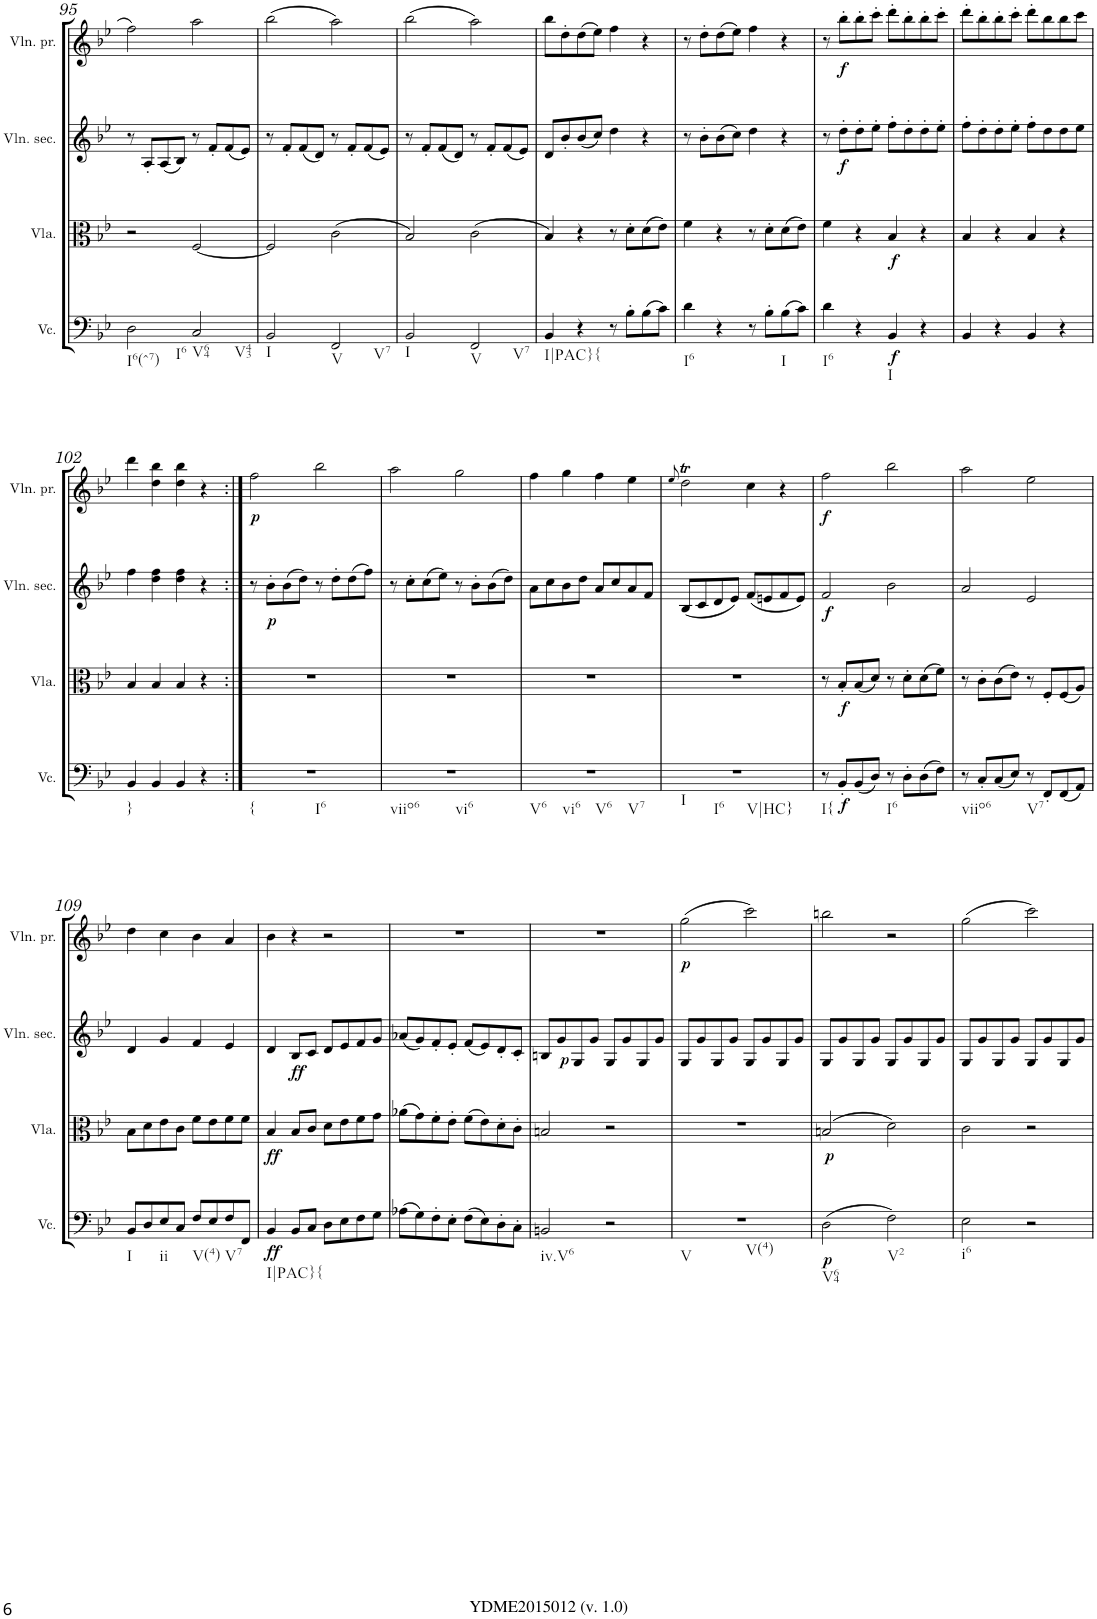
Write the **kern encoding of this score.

**kern	**dynam	**kern	**dynam	**kern	**dynam	**kern	**dynam
*part4	*part4	*part3	*part3	*part2	*part2	*part1	*part1
*staff4	*staff4	*staff3	*staff3	*staff2	*staff2	*staff1	*staff1
*I"Violoncelle	*	*I"Viola	*	*I"Violino secondo	*	*I"Violino primo	*
*I'Vc.	*	*I'Vla.	*	*I'Vln. sec.	*	*I'Vln. pr.	*
!!LO:PB:g=z
*clefF4	*	*clefC3	*	*clefG2	*	*clefG2	*
*k[b-e-]	*	*k[b-e-]	*	*k[b-e-]	*	*k[b-e-]	*
*M2/2	*	*M2/2	*	*M2/2	*	*M2/2	*
=95	=95	=95	=95	=95	=95	=95	=95
!LO:TX:b:t=I6(^7)	!	!	!	!	!	!	!
!LO:TX:b:t=I6	!	!	!	!	!	!	!
2D\	.	2r	.	8r	.	2ff\	.
.	.	.	.	8A'/L	.	.	.
.	.	.	.	(<8A/	.	.	.
.	.	.	.	8B-/J)	.	.	.
!LO:TX:b:t=V64	!	!	!	!	!	!	!
!LO:TX:b:t=V43	!	!	!	!	!	!	!
2C/	.	[2F/	.	8r	.	2aa\	.
.	.	.	.	8f'/L	.	.	.
.	.	.	.	(<8f/	.	.	.
.	.	.	.	8e-/J)	.	.	.
=96	=96	=96	=96	=96	=96	=96	=96
!LO:TX:b:t=I	!	!	!	!	!	!	!
2BB-/	.	2F/]	.	8r	.	(>2bb-\	.
.	.	.	.	8f'/L	.	.	.
.	.	.	.	(<8f/	.	.	.
.	.	.	.	8d/J)	.	.	.
!LO:TX:b:t=V	!	!	!	!	!	!	!
!LO:TX:b:t=V7	!	!	!	!	!	!	!
2FF/	.	(>2c\	.	8r	.	2aa\)	.
.	.	.	.	8f'/L	.	.	.
.	.	.	.	(<8f/	.	.	.
.	.	.	.	8e-/J)	.	.	.
=97	=97	=97	=97	=97	=97	=97	=97
!LO:TX:b:t=I	!	!	!	!	!	!	!
2BB-/	.	2B-/)	.	8r	.	(>2bb-\	.
.	.	.	.	8f'/L	.	.	.
.	.	.	.	(<8f/	.	.	.
.	.	.	.	8d/J)	.	.	.
!LO:TX:b:t=V	!	!	!	!	!	!	!
!LO:TX:b:t=V7	!	!	!	!	!	!	!
2FF/	.	(>2c\	.	8r	.	2aa\)	.
.	.	.	.	8f'/L	.	.	.
.	.	.	.	(<8f/	.	.	.
.	.	.	.	8e-/J)	.	.	.
=98	=98	=98	=98	=98	=98	=98	=98
!LO:TX:b:t=I|PAC}{	!	!	!	!	!	!	!
4BB-/	.	4B-/)	.	8d/L	.	8bb-\L	.
.	.	.	.	8b-'/	.	8dd'\	.
4r	.	4r	.	(<8b-/	.	(>8dd\	.
.	.	.	.	8cc/J)	.	8ee-\J)	.
8r	.	8r	.	4dd\	.	4ff\	.
8B-'\L	.	8d'\L	.	.	.	.	.
(>8B-\	.	(>8d\	.	4r	.	4r	.
8c\J)	.	8e-\J)	.	.	.	.	.
=99	=99	=99	=99	=99	=99	=99	=99
!LO:TX:b:t=I6	!	!	!	!	!	!	!
4d\	.	4f\	.	8r	.	8r	.
.	.	.	.	8b-'\L	.	8dd'\L	.
4r	.	4r	.	(>8b-\	.	(>8dd\	.
.	.	.	.	8cc\J)	.	8ee-\J)	.
8r	.	8r	.	4dd\	.	4ff\	.
8B-'\L	.	8d'\L	.	.	.	.	.
!LO:TX:b:t=I	!	!	!	!	!	!	!
(>8B-\	.	(>8d\	.	4r	.	4r	.
8c\J)	.	8e-\J)	.	.	.	.	.
=100	=100	=100	=100	=100	=100	=100	=100
!LO:TX:b:t=I6	!	!	!	!	!	!	!
4d\	.	4f\	.	8r	.	8r	.
!	!	!	!	!	!LO:DY:b	!	!LO:DY:b
.	.	.	.	8dd'\L	f	8bb-'\L	f
4r	.	4r	.	8dd'\	.	8bb-'\	.
.	.	.	.	8ee-'\J	.	8ccc'\J	.
!LO:TX:b:t=I	!	!	!	!	!	!	!
!	!LO:DY:b	!	!LO:DY:b	!	!	!	!
4BB-/	f	4B-/	f	8ff'\L	.	8ddd'\L	.
.	.	.	.	8dd'\	.	8bb-'\	.
4r	.	4r	.	8dd'\	.	8bb-'\	.
.	.	.	.	8ee-'\J	.	8ccc'\J	.
=101	=101	=101	=101	=101	=101	=101	=101
4BB-/	.	4B-/	.	8ff'\L	.	8ddd'\L	.
.	.	.	.	8dd'\	.	8bb-'\	.
4r	.	4r	.	8dd'\	.	8bb-'\	.
.	.	.	.	8ee-'\J	.	8ccc'\J	.
4BB-/	.	4B-/	.	8ff'\L	.	8ddd'\L	.
.	.	.	.	8dd\	.	8bb-\	.
4r	.	4r	.	8dd\	.	8bb-\	.
.	.	.	.	8ee-\J	.	8ccc\J	.
!!LO:LB:g=z
=102	=102	=102	=102	=102	=102	=102	=102
!LO:TX:b:t=}	!	!	!	!	!	!	!
4BB-/	.	4B-/	.	4ff\	.	4ddd\	.
4BB-/	.	4B-/	.	4dd\ 4ff\	.	4dd\ 4bb-\	.
4BB-/	.	4B-/	.	4dd\ 4ff\	.	4dd\ 4bb-\	.
4r	.	4r	.	4r	.	4r	.
=103:|!	=103:|!	=103:|!	=103:|!	=103:|!	=103:|!	=103:|!	=103:|!
!LO:TX:b:t={	!	!	!	!	!	!	!
!LO:TX:b:t=I6	!	!	!	!	!	!	!
!	!	!	!	!	!	!	!LO:DY:b
1r	.	1r	.	8r	.	2ff\	p
!	!	!	!	!	!LO:DY:b	!	!
.	.	.	.	8b-'\L	p	.	.
.	.	.	.	(>8b-\	.	.	.
.	.	.	.	8dd\J)	.	.	.
.	.	.	.	8r	.	2bb-\	.
.	.	.	.	8dd'\L	.	.	.
.	.	.	.	(>8dd\	.	.	.
.	.	.	.	8ff\J)	.	.	.
=104	=104	=104	=104	=104	=104	=104	=104
!LO:TX:b:t=viio6	!	!	!	!	!	!	!
!LO:TX:b:t=vi6	!	!	!	!	!	!	!
1r	.	1r	.	8r	.	2aa\	.
.	.	.	.	8cc'\L	.	.	.
.	.	.	.	(>8cc\	.	.	.
.	.	.	.	8ee-\J)	.	.	.
.	.	.	.	8r	.	2gg\	.
.	.	.	.	8b-'\L	.	.	.
.	.	.	.	(>8b-\	.	.	.
.	.	.	.	8dd\J)	.	.	.
=105	=105	=105	=105	=105	=105	=105	=105
!LO:TX:b:t=V6	!	!	!	!	!	!	!
!LO:TX:b:t=vi6	!	!	!	!	!	!	!
!LO:TX:b:t=V6	!	!	!	!	!	!	!
!LO:TX:b:t=V7	!	!	!	!	!	!	!
1r	.	1r	.	8a\L	.	4ff\	.
.	.	.	.	8cc\	.	.	.
.	.	.	.	8b-\	.	4gg\	.
.	.	.	.	8dd\J	.	.	.
.	.	.	.	8a/L	.	4ff\	.
.	.	.	.	8cc/	.	.	.
.	.	.	.	8a/	.	4ee-\	.
.	.	.	.	8f/J	.	.	.
=106	=106	=106	=106	=106	=106	=106	=106
.	.	.	.	.	.	8qee-/	.
!LO:TX:b:t=I	!	!	!	!	!	!	!
!LO:TX:b:t=I6	!	!	!	!	!	!	!
!LO:TX:b:t=V|HC}	!	!	!	!	!	!	!
1r	.	1r	.	(<8B-/L	.	2ddt\	.
.	.	.	.	8c/	.	.	.
.	.	.	.	8d/	.	.	.
.	.	.	.	8e-/J)	.	.	.
.	.	.	.	(<8f/L	.	4cc\	.
.	.	.	.	8en/	.	.	.
.	.	.	.	8f/	.	4r	.
.	.	.	.	8e/J)	.	.	.
=107	=107	=107	=107	=107	=107	=107	=107
!LO:TX:b:t=I{	!	!	!	!	!	!	!
!	!	!	!	!	!LO:DY:b	!	!LO:DY:b
8r	.	8r	.	2f/	f	2ff\	f
!	!LO:DY:b	!	!LO:DY:b	!	!	!	!
8BB-'/L	f	8B-'/L	f	.	.	.	.
(<8BB-/	.	(<8B-/	.	.	.	.	.
8D/J)	.	8d/J)	.	.	.	.	.
!LO:TX:b:t=I6	!	!	!	!	!	!	!
8r	.	8r	.	2b-\	.	2bb-\	.
8D'\L	.	8d'\L	.	.	.	.	.
(>8D\	.	(>8d\	.	.	.	.	.
8F\J)	.	8f\J)	.	.	.	.	.
=108	=108	=108	=108	=108	=108	=108	=108
!LO:TX:b:t=viio6	!	!	!	!	!	!	!
8r	.	8r	.	2a/	.	2aa\	.
8C'/L	.	8c'\L	.	.	.	.	.
(<8C/	.	(>8c\	.	.	.	.	.
8E-/J)	.	8e-\J)	.	.	.	.	.
!LO:TX:b:t=V7	!	!	!	!	!	!	!
8r	.	8r	.	2e-/	.	2ee-\	.
8FF'/L	.	8F'/L	.	.	.	.	.
(<8FF/	.	(<8F/	.	.	.	.	.
8AA/J)	.	8A/J)	.	.	.	.	.
!!LO:LB:g=z
=109	=109	=109	=109	=109	=109	=109	=109
!LO:TX:b:t=I	!	!	!	!	!	!	!
8BB-/L	.	8B-\L	.	4d/	.	4dd\	.
8D/	.	8d\	.	.	.	.	.
!LO:TX:b:t=ii	!	!	!	!	!	!	!
8E-/	.	8e-\	.	4g/	.	4cc\	.
8C/J	.	8c\J	.	.	.	.	.
!LO:TX:b:t=V(4)	!	!	!	!	!	!	!
8F/L	.	8f\L	.	4f/	.	4b-\	.
8E-/	.	8e-\	.	.	.	.	.
!LO:TX:b:t=V7	!	!	!	!	!	!	!
8F/	.	8f\	.	4e-/	.	4a/	.
8FF/J	.	8f\J	.	.	.	.	.
=110	=110	=110	=110	=110	=110	=110	=110
!LO:TX:b:t=I|PAC}{	!	!	!	!	!	!	!
!	!LO:DY:b	!	!LO:DY:b	!	!	!	!
4BB-/	ff	4B-/	ff	4d/	.	4b-\	.
!	!	!	!	!	!LO:DY:b	!	!
8BB-/L	.	8B-/L	.	8B-/L	ff	4r	.
8C/J	.	8c/J	.	8c/J	.	.	.
8D\L	.	8d\L	.	8d/L	.	2r	.
8E-\	.	8e-\	.	8e-/	.	.	.
8F\	.	8f\	.	8f/	.	.	.
8G\J	.	8g\J	.	8g/J	.	.	.
=111	=111	=111	=111	=111	=111	=111	=111
(>8A-X\L	.	(>8a-X\L	.	(<8a-X/L	.	1r	.
8G\)	.	8g\)	.	8g/)	.	.	.
8F'\	.	8f'\	.	8f'/	.	.	.
8E-'\J	.	8e-'\J	.	8e-'/J	.	.	.
(>8F\L	.	(>8f\L	.	(<8f/L	.	.	.
8E-\)	.	8e-\)	.	8e-/)	.	.	.
8D'\	.	8d'\	.	8d'/	.	.	.
8C'\J	.	8c'\J	.	8c'/J	.	.	.
=112	=112	=112	=112	=112	=112	=112	=112
!LO:TX:b:t=iv.V6	!	!	!	!	!	!	!
2BBn/	.	2Bn/	.	8Bn/L	.	1r	.
!	!	!	!	!	!LO:DY:b	!	!
.	.	.	.	8g/	p	.	.
.	.	.	.	8G/	.	.	.
.	.	.	.	8g/J	.	.	.
2r	.	2r	.	8G/L	.	.	.
.	.	.	.	8g/	.	.	.
.	.	.	.	8G/	.	.	.
.	.	.	.	8g/J	.	.	.
=113	=113	=113	=113	=113	=113	=113	=113
!LO:TX:b:t=V	!	!	!	!	!	!	!
!LO:TX:b:t=V(4)	!	!	!	!	!	!	!
!	!	!	!	!	!	!	!LO:DY:b
1r	.	1r	.	8G/L	.	(>2gg\	p
.	.	.	.	8g/	.	.	.
.	.	.	.	8G/	.	.	.
.	.	.	.	8g/J	.	.	.
.	.	.	.	8G/L	.	2ccc\)	.
.	.	.	.	8g/	.	.	.
.	.	.	.	8G/	.	.	.
.	.	.	.	8g/J	.	.	.
=114	=114	=114	=114	=114	=114	=114	=114
!LO:TX:b:t=V64	!	!	!	!	!	!	!
!	!LO:DY:b	!	!LO:DY:b	!	!	!	!
(>2D\	p	(>2Bn/	p	8G/L	.	2bbn\	.
.	.	.	.	8g/	.	.	.
.	.	.	.	8G/	.	.	.
.	.	.	.	8g/J	.	.	.
!LO:TX:b:t=V2	!	!	!	!	!	!	!
2F\)	.	2d\)	.	8G/L	.	2r	.
.	.	.	.	8g/	.	.	.
.	.	.	.	8G/	.	.	.
.	.	.	.	8g/J	.	.	.
=115	=115	=115	=115	=115	=115	=115	=115
!LO:TX:b:t=i6	!	!	!	!	!	!	!
2E-\	.	2c\	.	8G/L	.	(>2gg\	.
.	.	.	.	8g/	.	.	.
.	.	.	.	8G/	.	.	.
.	.	.	.	8g/J	.	.	.
2r	.	2r	.	8G/L	.	2ccc\)	.
.	.	.	.	8g/	.	.	.
.	.	.	.	8G/	.	.	.
.	.	.	.	8g/J	.	.	.
=	=	=	=	=	=	=	=
*-	*-	*-	*-	*-	*-	*-	*-
